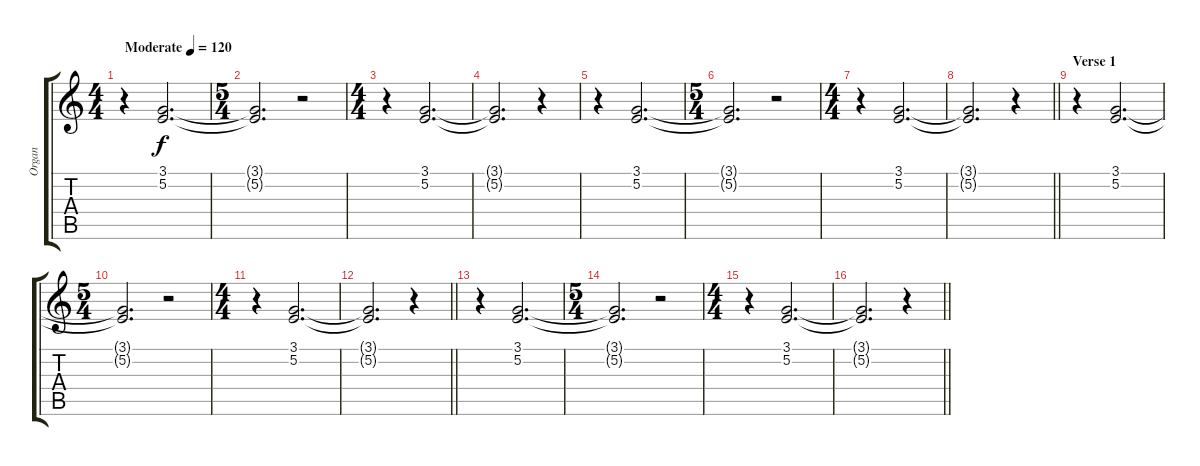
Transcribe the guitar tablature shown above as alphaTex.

\track ("Organ" "Organ") {instrument drawbarorgan}
\staff {score tabs}
\tuning (E4 B3 G3 D3 A2 E2) {hide}
\ts (4 4)
\tempo (120 "Moderate")
\clef g2
\ks c
r.4{dy f instrument drawbarorgan} (3.1 5.2).2{d} |
\ts (5 4)
(3.1{t} 5.2{t}).2{d} r.2 |
\ts (4 4)
r.4 (3.1 5.2).2{d} |
(3.1{t} 5.2{t}).2{d} r.4 |
r.4 (3.1 5.2).2{d} |
\ts (5 4)
(3.1{t} 5.2{t}).2{d} r.2 |
\ts (4 4)
r.4 (3.1 5.2).2{d} |
\barLineRight lightlight
(3.1{t} 5.2{t}).2{d} r.4 |
\section ("" "Verse 1")
r.4 (3.1 5.2).2{d} |
\ts (5 4)
(3.1{t} 5.2{t}).2{d} r.2 |
\ts (4 4)
r.4 (3.1 5.2).2{d} |
\barLineRight lightlight
(3.1{t} 5.2{t}).2{d} r.4 |
r.4 (3.1 5.2).2{d} |
\ts (5 4)
(3.1{t} 5.2{t}).2{d} r.2 |
\ts (4 4)
r.4 (3.1 5.2).2{d} |
\barLineRight lightlight
(3.1{t} 5.2{t}).2{d} r.4
